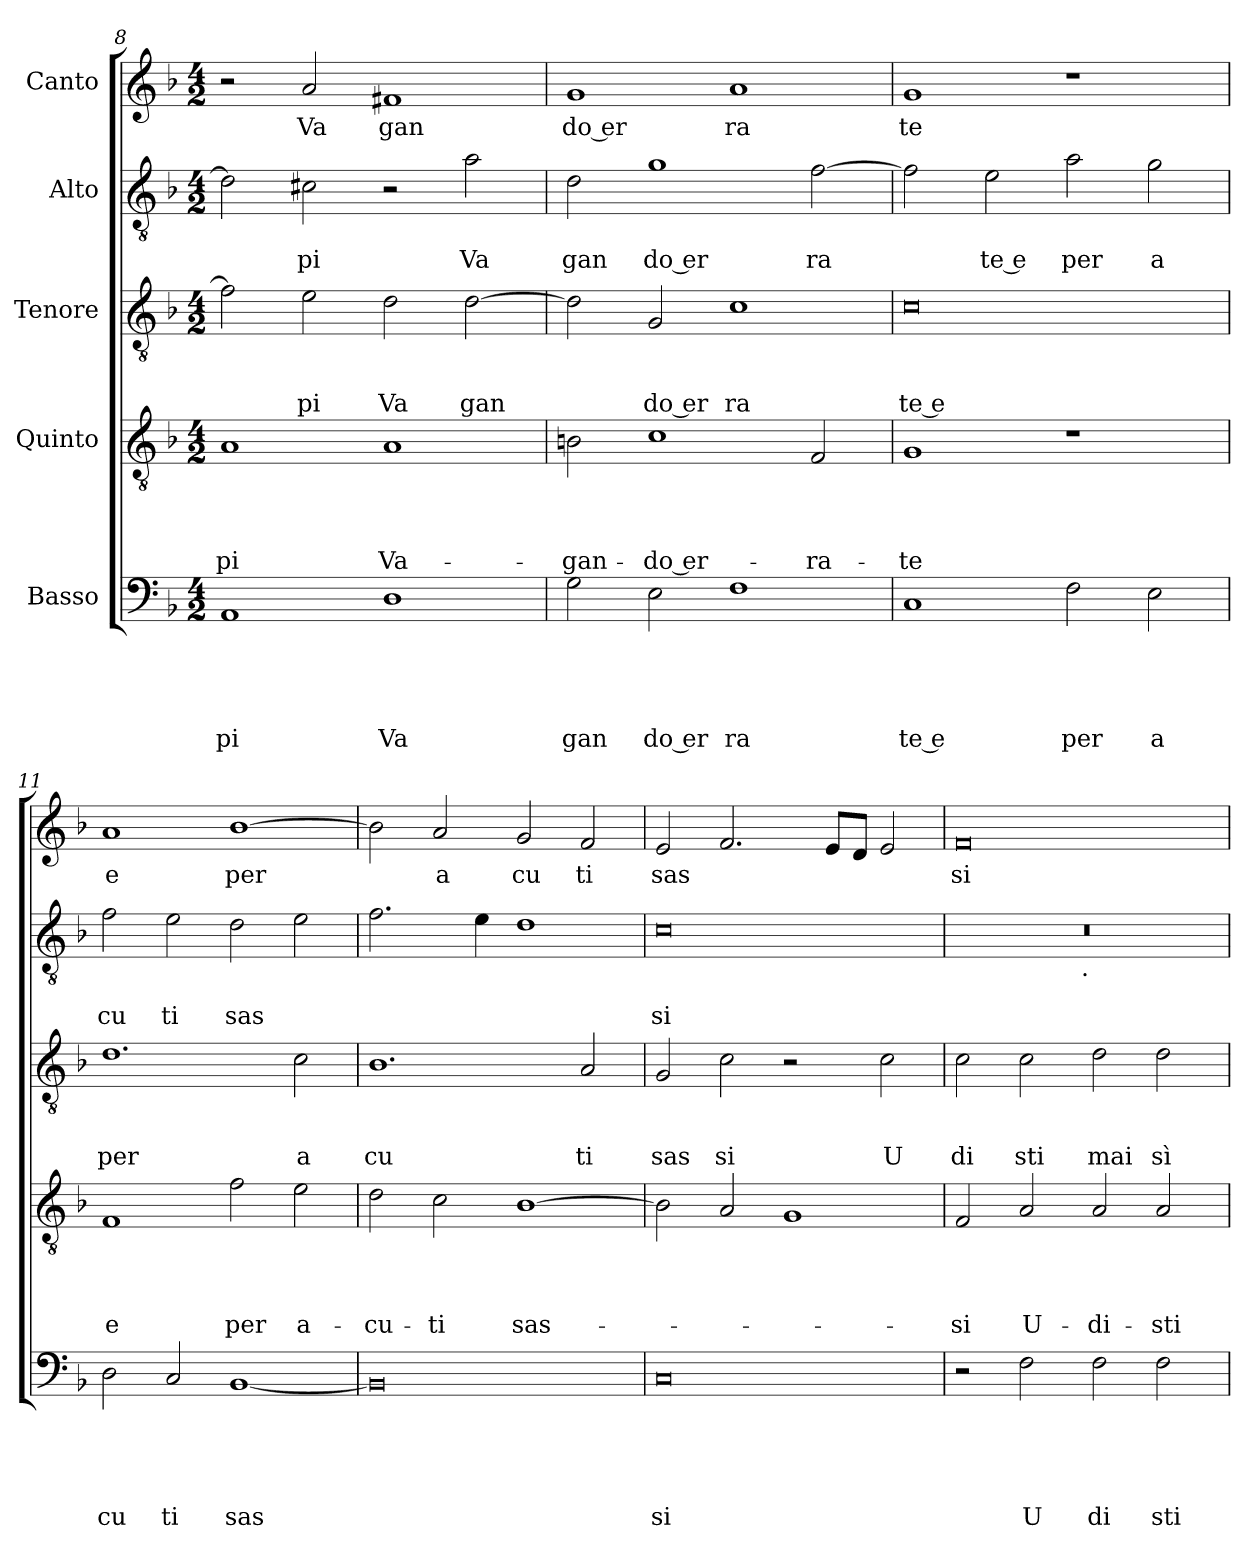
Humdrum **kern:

**kern	**text	**text	**text	**text	**text	**kern	**text	**text	**text	**text	**kern	**text	**text	**text	**kern	**text	**text	**kern	**text
*part5	*part5	*part5	*part5	*part5	*part5	*part4	*part4	*part4	*part4	*part4	*part3	*part3	*part3	*part3	*part2	*part2	*part2	*part1	*part1
*staff5	*staff5	*staff5	*staff5	*staff5	*staff5	*staff4	*staff4	*staff4	*staff4	*staff4	*staff3	*staff3	*staff3	*staff3	*staff2	*staff2	*staff2	*staff1	*staff1
*I"Basso	*	*	*	*	*	*I"Quinto	*	*	*	*	*I"Tenore	*	*	*	*I"Alto	*	*	*I"Canto	*
*clefF4	*	*	*	*	*	*clefGv2	*	*	*	*	*clefGv2	*	*	*	*clefGv2	*	*	*clefG2	*
*k[b-]	*	*	*	*	*	*k[b-]	*	*	*	*	*k[b-]	*	*	*	*k[b-]	*	*	*k[b-]	*
*F:	*	*	*	*	*	*F:	*	*	*	*	*F:	*	*	*	*F:	*	*	*F:	*
*M4/2	*	*	*	*	*	*M4/2	*	*	*	*	*M4/2	*	*	*	*M4/2	*	*	*M4/2	*
=8	=8	=8	=8	=8	=8	=8	=8	=8	=8	=8	=8	=8	=8	=8	=8	=8	=8	=8	=8
!	!	!	!	!	!LO:LY:b	!	!	!	!	!LO:LY:b	!	!	!	!	!	!	!	!	!
1AA	.	.	.	.	pi	1A	.	.	.	-pi	2f\]	.	.	.	2d\]	.	.	2r	.
!	!	!	!	!	!	!	!	!	!	!	!	!	!	!LO:LY:b	!	!	!LO:LY:b	!	!LO:LY:b
.	.	.	.	.	.	.	.	.	.	.	2e\	.	.	pi	2c#X\	.	pi	2a/	Va
!	!	!	!	!	!LO:LY:b	!	!	!	!	!LO:LY:b	!	!	!	!LO:LY:b	!	!	!	!	!LO:LY:b
1D	.	.	.	.	Va	1A	.	.	.	Va-	2d\	.	.	Va	2r	.	.	1f#X	gan
!	!	!	!	!	!	!	!	!	!	!	!	!	!	!LO:LY:b	!	!	!LO:LY:b	!	!
.	.	.	.	.	.	.	.	.	.	.	[>2d\	.	.	gan	2a\	.	Va	.	.
=9	=9	=9	=9	=9	=9	=9	=9	=9	=9	=9	=9	=9	=9	=9	=9	=9	=9	=9	=9
!	!	!	!	!	!LO:LY:b	!	!	!	!	!LO:LY:b	!	!	!	!	!	!	!LO:LY:b	!	!LO:LY:b:rj
2G\	.	.	.	.	gan	2Bn\	.	.	.	-gan-	2d\]	.	.	.	2d\	.	gan	1g	do er
!	!	!	!	!	!LO:LY:b:rj	!	!	!	!	!LO:LY:b:rj	!	!	!	!LO:LY:b:rj	!	!	!LO:LY:b:rj	!	!
2E\	.	.	.	.	do er	1c	.	.	.	-do er-	2G/	.	.	do er	1g	.	do er	.	.
!	!	!	!	!	!LO:LY:b	!	!	!	!	!	!	!	!	!LO:LY:b	!	!	!	!	!LO:LY:b
1F	.	.	.	.	ra	.	.	.	.	.	1c	.	.	ra	.	.	.	1a	ra
!	!	!	!	!	!	!	!	!	!	!LO:LY:b	!	!	!	!	!	!	!LO:LY:b	!	!
.	.	.	.	.	.	2F/	.	.	.	-ra-	.	.	.	.	[>2f\	.	ra	.	.
=10	=10	=10	=10	=10	=10	=10	=10	=10	=10	=10	=10	=10	=10	=10	=10	=10	=10	=10	=10
!	!	!	!	!	!LO:LY:b:rj	!	!	!	!	!LO:LY:b	!	!	!	!LO:LY:b:rj	!	!	!	!	!LO:LY:b
1C	.	.	.	.	te e	1G	.	.	.	-te	0c	.	.	te e	2f\]	.	.	1g	te
!	!	!	!	!	!	!	!	!	!	!	!	!	!	!	!	!	!LO:LY:b:rj	!	!
.	.	.	.	.	.	.	.	.	.	.	.	.	.	.	2e\	.	te e	.	.
!	!	!	!	!	!LO:LY:b	!	!	!	!	!	!	!	!	!	!	!	!LO:LY:b	!	!
2F\	.	.	.	.	per	1r	.	.	.	.	.	.	.	.	2a\	.	per	1r	.
!	!	!	!	!	!LO:LY:b	!	!	!	!	!	!	!	!	!	!	!	!LO:LY:b	!	!
2E\	.	.	.	.	a	.	.	.	.	.	.	.	.	.	2g\	.	a	.	.
=11	=11	=11	=11	=11	=11	=11	=11	=11	=11	=11	=11	=11	=11	=11	=11	=11	=11	=11	=11
!	!	!	!	!	!LO:LY:b	!	!	!	!	!LO:LY:b	!	!	!	!LO:LY:b	!	!	!LO:LY:b	!	!LO:LY:b
2D\	.	.	.	.	cu	1F	.	.	.	e	1.d	.	.	per	2f\	.	cu	1a	e
!	!	!	!	!	!LO:LY:b	!	!	!	!	!	!	!	!	!	!	!	!LO:LY:b	!	!
2C/	.	.	.	.	ti	.	.	.	.	.	.	.	.	.	2e\	.	ti	.	.
!	!	!	!	!	!LO:LY:b	!	!	!	!	!LO:LY:b	!	!	!	!	!	!	!LO:LY:b	!	!LO:LY:b
[<1BB-	.	.	.	.	sas	2f\	.	.	.	per	.	.	.	.	2d\	.	sas	[>1b-	per
!	!	!	!	!	!	!	!	!	!	!LO:LY:b	!	!	!	!LO:LY:b	!	!	!	!	!
.	.	.	.	.	.	2e\	.	.	.	a-	2c\	.	.	a	2e\	.	.	.	.
=12	=12	=12	=12	=12	=12	=12	=12	=12	=12	=12	=12	=12	=12	=12	=12	=12	=12	=12	=12
!	!	!	!	!	!	!	!	!	!	!LO:LY:b	!	!	!	!LO:LY:b	!	!	!	!	!
0BB-]	.	.	.	.	.	2d\	.	.	.	-cu-	1.B-	.	.	cu	2.f\	.	.	2b-\]	.
!	!	!	!	!	!	!	!	!	!	!LO:LY:b	!	!	!	!	!	!	!	!	!LO:LY:b
.	.	.	.	.	.	2c\	.	.	.	-ti	.	.	.	.	.	.	.	2a/	a
.	.	.	.	.	.	.	.	.	.	.	.	.	.	.	4e\	.	.	.	.
!	!	!	!	!	!	!	!	!	!	!LO:LY:b	!	!	!	!	!	!	!	!	!LO:LY:b
.	.	.	.	.	.	[>1B-	.	.	.	sas-	.	.	.	.	1d	.	.	2g/	cu
!	!	!	!	!	!	!	!	!	!	!	!	!	!	!LO:LY:b	!	!	!	!	!LO:LY:b
.	.	.	.	.	.	.	.	.	.	.	2A/	.	.	ti	.	.	.	2f/	ti
=13	=13	=13	=13	=13	=13	=13	=13	=13	=13	=13	=13	=13	=13	=13	=13	=13	=13	=13	=13
!	!	!	!	!	!LO:LY:b	!	!	!	!	!	!	!	!	!LO:LY:b	!	!	!LO:LY:b	!	!LO:LY:b
0C	.	.	.	.	si	2B-\]	.	.	.	.	2G/	.	.	sas	0c	.	si	2e/	sas
!	!	!	!	!	!	!	!	!	!	!	!	!	!	!LO:LY:b	!	!	!	!	!
.	.	.	.	.	.	2A/	.	.	.	.	2c\	.	.	si	.	.	.	2.f/	.
.	.	.	.	.	.	1G	.	.	.	.	2r	.	.	.	.	.	.	.	.
.	.	.	.	.	.	.	.	.	.	.	.	.	.	.	.	.	.	8e/L	.
.	.	.	.	.	.	.	.	.	.	.	.	.	.	.	.	.	.	8d/J	.
!	!	!	!	!	!	!	!	!	!	!	!	!	!	!LO:LY:b	!	!	!	!	!
.	.	.	.	.	.	.	.	.	.	.	2c\	.	.	U	.	.	.	2e/	.
=14	=14	=14	=14	=14	=14	=14	=14	=14	=14	=14	=14	=14	=14	=14	=14	=14	=14	=14	=14
!	!	!	!	!	!	!	!	!	!	!LO:LY:b	!	!	!	!LO:LY:b	!	!	!	!	!LO:LY:b
*	*	*	*	*	*	*	*	*	*	*	*	*	*	*	*^	*	*	*	*
2r	.	.	.	.	.	2F/	.	.	.	-si	2c\	.	.	di	0r	2ryy	.	.	0f	si
!	!	!	!	!	!LO:LY:b	!	!	!	!	!LO:LY:b	!	!	!	!LO:LY:b	!	!	!	!	!	!
2F\	.	.	.	.	U	2A/	.	.	.	U-	2c\	.	.	sti	.	4...ryy	.	.	.	.
!	!	!	!	!	!	!	!	!	!	!	!	!	!	!	!	!LO:TX:b:t=.	!	!	!	!
.	.	.	.	.	.	.	.	.	.	.	.	.	.	.	.	1ryy	.	.	.	.
!	!	!	!	!	!LO:LY:b	!	!	!	!	!LO:LY:b	!	!	!	!LO:LY:b	!	!	!	!	!	!
2F\	.	.	.	.	di	2A/	.	.	.	-di-	2d\	.	.	mai	.	.	.	.	.	.
!	!	!	!	!	!LO:LY:b	!	!	!	!	!LO:LY:b	!	!	!	!LO:LY:b	!	!	!	!	!	!
2F\	.	.	.	.	sti	2A/	.	.	.	-sti	2d\	.	.	sì	.	.	.	.	.	.
.	.	.	.	.	.	.	.	.	.	.	.	.	.	.	.	32ryy	.	.	.	.
*	*	*	*	*	*	*	*	*	*	*	*	*	*	*	*v	*v	*	*	*	*
=	=	=	=	=	=	=	=	=	=	=	=	=	=	=	=	=	=	=	=
*-	*-	*-	*-	*-	*-	*-	*-	*-	*-	*-	*-	*-	*-	*-	*-	*-	*-	*-	*-
